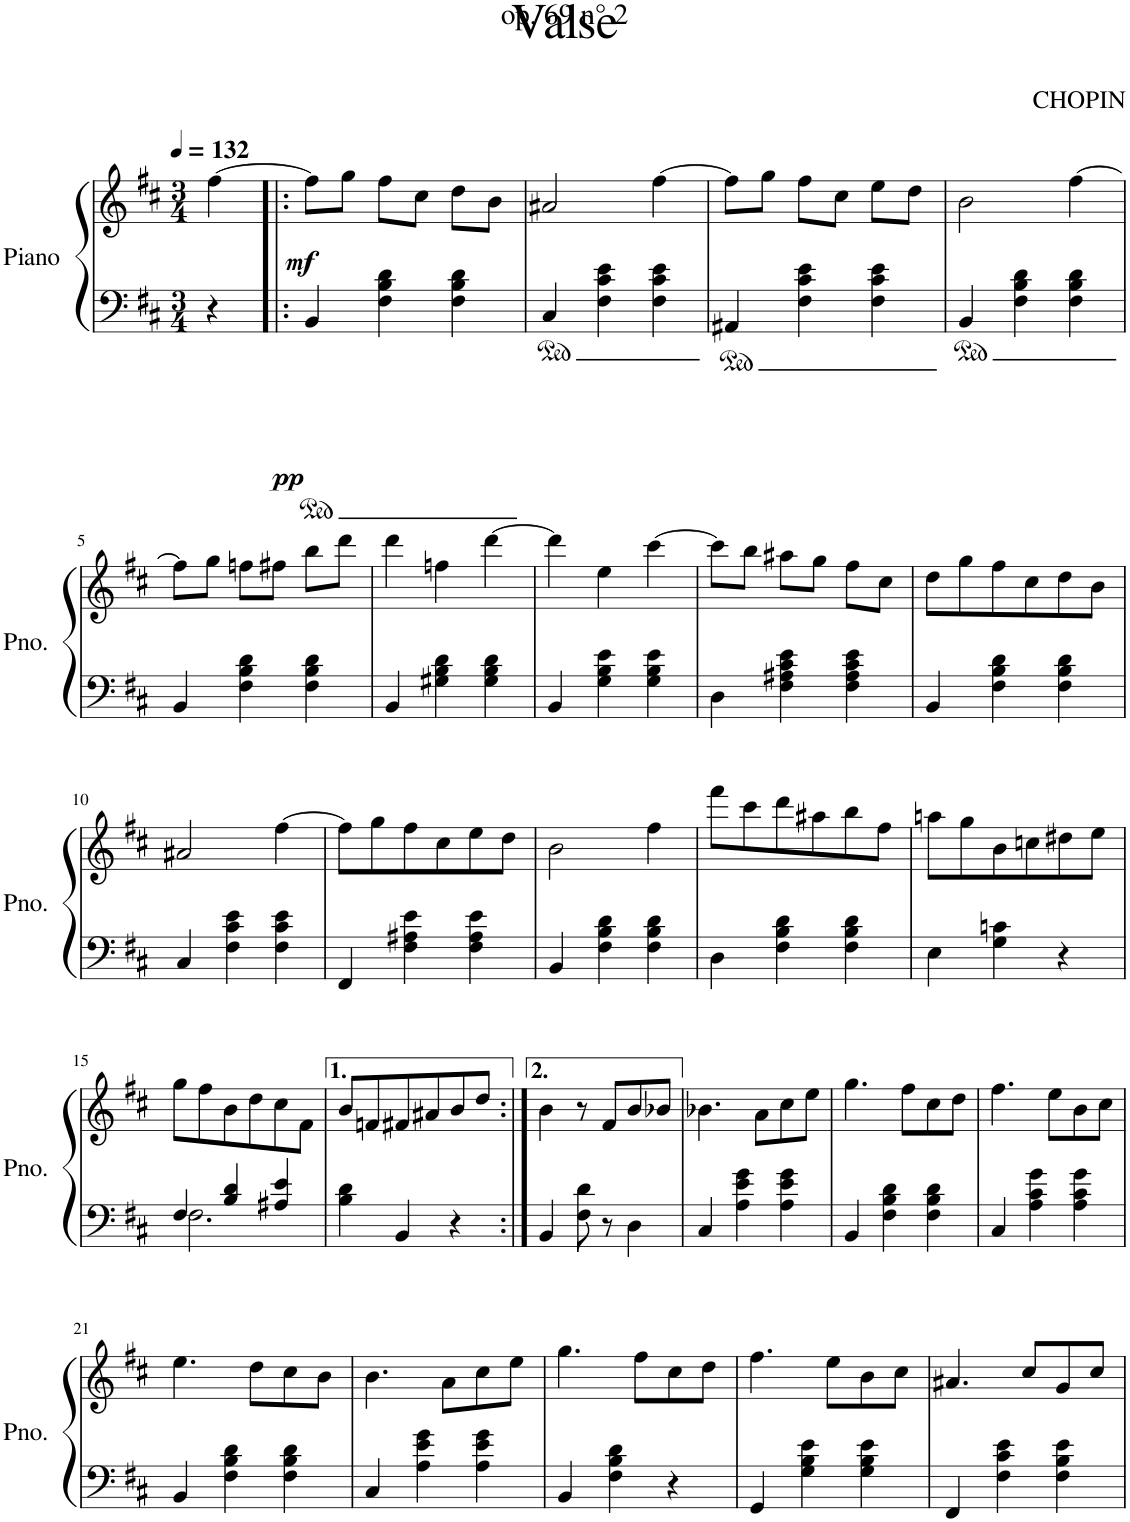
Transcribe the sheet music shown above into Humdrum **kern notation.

**kern	**kern	**dynam
*part1	*part1	*part1
*staff2	*staff1	*staff1/2
*I"Piano	*	*
*I'Pno.	*	*
*clefF4	*clefG2	*
*k[f#c#]	*k[f#c#]	*
*M3/4	*M3/4	*
*MM132	*MM132	*
=	=	=
!	!	!LO:DY:b
4r	[4ff#\	mf
=1!|:	=1!|:	=1!|:
!	!	!LO:DY:b=2
4BB/	8ff#\L]	pp
.	8gg\J	.
4F#\ 4B\ 4d\	8ff#\L	.
.	8cc#\J	.
4F#\ 4B\ 4d\	8dd\L	.
.	8b\J	.
=2	=2	=2
4C#/	2a#X/	.
4F#\ 4c#\ 4e\	.	.
4F#\ 4c#\ 4e\	[4ff#\	.
=3	=3	=3
4AA#X/	8ff#\L]	.
.	8gg\J	.
4F#\ 4c#\ 4e\	8ff#\L	.
.	8cc#\J	.
4F#\ 4c#\ 4e\	8ee\L	.
.	8dd\J	.
=4	=4	=4
4BB/	2b\	.
4F#\ 4B\ 4d\	.	.
4F#\ 4B\ 4d\	[4ff#\	.
!!LO:LB:g=z
=5	=5	=5
4BB/	8ff#\L]	.
.	8gg\J	.
4F#\ 4B\ 4d\	8ffn\L	.
.	8ff#X\J	.
4F#\ 4B\ 4d\	8bb\L	.
.	8ddd\J	.
=6	=6	=6
4BB/	4ddd\	.
4G#X\ 4B\ 4d\	4ffn\	.
4G#\ 4B\ 4d\	[4ddd\	.
=7	=7	=7
4BB/	4ddd\]	.
4G\ 4B\ 4e\	4ee\	.
4G\ 4B\ 4e\	[4ccc#\	.
=8	=8	=8
4D\	8ccc#\L]	.
.	8bb\J	.
4F#\ 4A#X\ 4c#\ 4e\	8aa#X\L	.
.	8gg\J	.
4F#\ 4A#\ 4c#\ 4e\	8ff#\L	.
.	8cc#\J	.
=9	=9	=9
4BB/	8dd\L	.
.	8gg\	.
4F#\ 4B\ 4d\	8ff#\	.
.	8cc#\	.
4F#\ 4B\ 4d\	8dd\	.
.	8b\J	.
!!LO:LB:g=z
=10	=10	=10
4C#/	2a#X/	.
4F#\ 4c#\ 4e\	.	.
4F#\ 4c#\ 4e\	[4ff#\	.
=11	=11	=11
4FF#/	8ff#\L]	.
.	8gg\	.
4F#\ 4A#X\ 4e\	8ff#\	.
.	8cc#\	.
4F#\ 4A#\ 4e\	8ee\	.
.	8dd\J	.
=12	=12	=12
4BB/	2b\	.
4F#\ 4B\ 4d\	.	.
4F#\ 4B\ 4d\	4ff#\	.
=13	=13	=13
4D\	8fff#\L	.
.	8ccc#\	.
4F#\ 4B\ 4d\	8ddd\	.
.	8aa#X\	.
4F#\ 4B\ 4d\	8bb\	.
.	8ff#\J	.
=14	=14	=14
4E\	8aan\L	.
.	8gg\	.
4G\ 4cn\	8b\	.
.	8ccn\	.
4r	8dd#X\	.
.	8ee\J	.
!!LO:LB:g=z
=15	=15	=15
*^	*	*
4F#/	2.F#\	8gg\L	.
.	.	8ff#\	.
4B/ 4d/	.	8b\	.
.	.	8dd\	.
4A#X/ 4e/	.	8cc#\	.
.	.	8f#\J	.
*v	*v	*	*
=16	=16	=16
4B\ 4d\	8b/L	.
.	8fn/	.
4BB/	8f#X/	.
.	8a#X/	.
4r	8b/	.
.	8dd/J	.
=17:|!	=17:|!	=17:|!
4BB/	4b\	.
8F#\ 8d\	8r	.
8r	8f#/L	.
4D\	8b/	.
.	8b-X/J	.
=18	=18	=18
4C#/	4.b-X\	.
4A\ 4e\ 4g\	.	.
.	8a\L	.
4A\ 4e\ 4g\	8cc#\	.
.	8ee\J	.
=19	=19	=19
4BB/	4.gg\	.
4F#\ 4B\ 4d\	.	.
.	8ff#\L	.
4F#\ 4B\ 4d\	8cc#\	.
.	8dd\J	.
=20	=20	=20
4C#/	4.ff#\	.
4A\ 4c#\ 4g\	.	.
.	8ee\L	.
4A\ 4c#\ 4g\	8b\	.
.	8cc#\J	.
!!LO:LB:g=z
=21	=21	=21
4BB/	4.ee\	.
4F#\ 4B\ 4d\	.	.
.	8dd\L	.
4F#\ 4B\ 4d\	8cc#\	.
.	8b\J	.
=22	=22	=22
4C#/	4.b\	.
4A\ 4e\ 4g\	.	.
.	8a\L	.
4A\ 4e\ 4g\	8cc#\	.
.	8ee\J	.
=23	=23	=23
4BB/	4.gg\	.
4F#\ 4B\ 4d\	.	.
.	8ff#\L	.
4r	8cc#\	.
.	8dd\J	.
=24	=24	=24
4GG/	4.ff#\	.
4G\ 4B\ 4e\	.	.
.	8ee\L	.
4G\ 4B\ 4e\	8b\	.
.	8cc#\J	.
=25	=25	=25
4FF#/	4.a#X/	.
4F#\ 4c#\ 4e\	.	.
.	8cc#/L	.
4F#\ 4B\ 4e\	8g/	.
.	8cc#/J	.
=	=	=
*-	*-	*-
